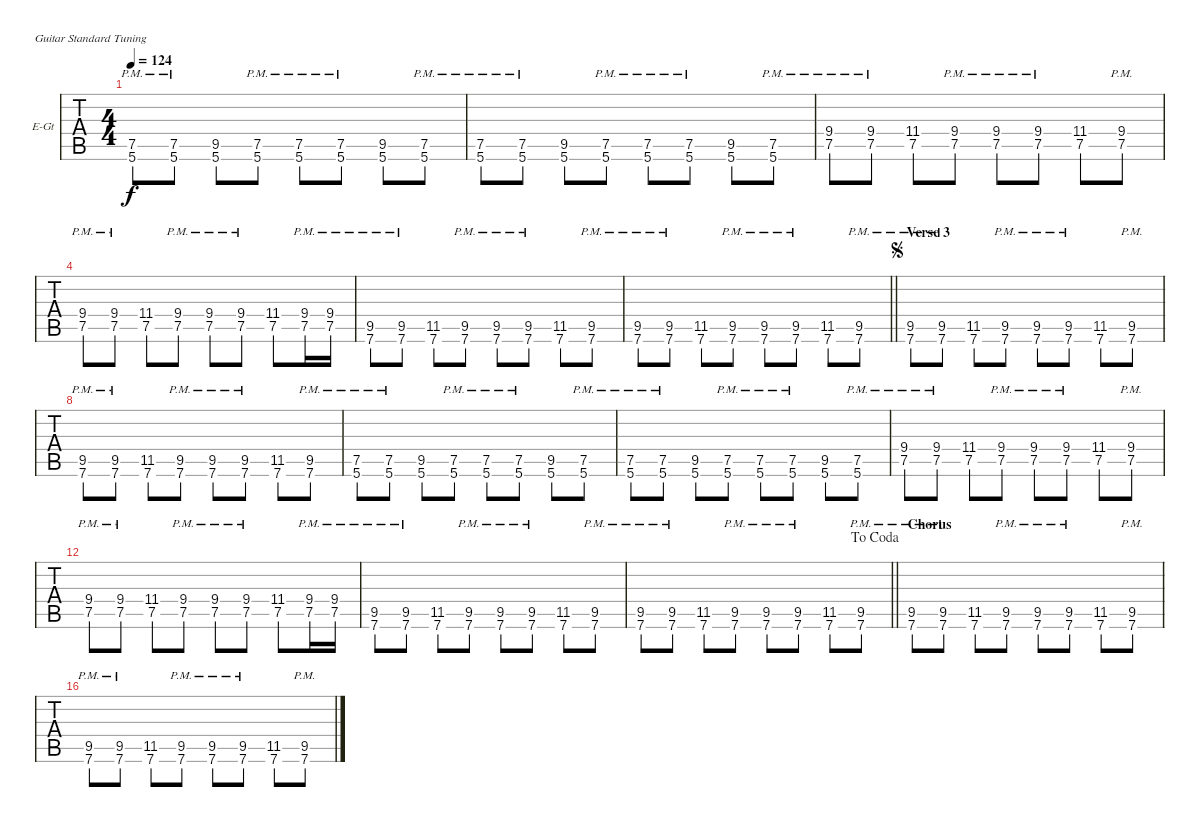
\bracketExtendMode nobrackets
\firstSystemTrackNameOrientation horizontal
\otherSystemsTrackNameOrientation horizontal
\defaultBarNumberDisplay FirstOfSystem
\track ("Clean Guitar" "E-Gt") {instrument electricguitarclean}
\staff {tabs}
\tuning (E4 B3 G3 D3 A2 E2)
\ts (4 4)
\tempo 124
\clef g2
\scale
0.333333
\ks g#minor
(7.5 5.6{pm}).8{dy f} (7.5 5.6{pm}).8 (9.5 5.6).8 (7.5 5.6{pm}).8 (7.5 5.6{pm}).8 (7.5 5.6{pm}).8 (9.5 5.6).8 (7.5 5.6{pm}).8 |
\scale
0.333333 (7.5 5.6{pm}).8 (7.5 5.6{pm}).8 (9.5 5.6).8 (7.5 5.6{pm}).8 (7.5 5.6{pm}).8 (7.5 5.6{pm}).8 (9.5 5.6).8 (7.5 5.6{pm}).8 |
\scale
0.333333
\ks b
(7.5{pm} 9.4).8 (7.5{pm} 9.4).8 (7.5 11.4).8 (7.5{pm} 9.4).8 (7.5{pm} 9.4).8 (7.5{pm} 9.4).8 (7.5 11.4).8 (7.5{pm} 9.4).8 |
\scale
0.333333
\ks g#minor
(7.5{pm} 9.4).8 (7.5{pm} 9.4).8 (7.5 11.4).8 (7.5{pm} 9.4).8 (7.5{pm} 9.4).8 (7.5{pm} 9.4).8 (7.5 11.4).8 (9.4 7.5{pm}).16 (7.5{pm} 9.4).16 |
\scale
0.333333 (9.5 7.6{pm}).8 (9.5 7.6{pm}).8 (11.5 7.6).8 (9.5 7.6{pm}).8 (9.5 7.6{pm}).8 (9.5 7.6{pm}).8 (11.5 7.6).8 (9.5 7.6{pm}).8 |
\scale
0.333333
\barLineRight lightlight
(9.5 7.6{pm}).8 (9.5 7.6{pm}).8 (11.5 7.6).8 (9.5 7.6{pm}).8 (9.5 7.6{pm}).8 (9.5 7.6{pm}).8 (11.5 7.6).8 (9.5 7.6{pm}).8 |
\section ("" "Verse 3")
\jump segno
\scale
0.333333
\ks b
(9.5 7.6{pm}).8 (9.5 7.6{pm}).8 (11.5 7.6).8 (9.5 7.6{pm}).8 (9.5 7.6{pm}).8 (9.5 7.6{pm}).8 (11.5 7.6).8 (9.5 7.6{pm}).8 |
\scale
0.333333
\ks g#minor
(9.5 7.6{pm}).8 (9.5 7.6{pm}).8 (11.5 7.6).8 (9.5 7.6{pm}).8 (9.5 7.6{pm}).8 (9.5 7.6{pm}).8 (11.5 7.6).8 (9.5 7.6{pm}).8 |
\scale
0.333333 (7.5 5.6{pm}).8 (7.5 5.6{pm}).8 (9.5 5.6).8 (7.5 5.6{pm}).8 (7.5 5.6{pm}).8 (7.5 5.6{pm}).8 (9.5 5.6).8 (7.5 5.6{pm}).8 |
\scale
0.333333 (7.5 5.6{pm}).8 (7.5 5.6{pm}).8 (9.5 5.6).8 (7.5 5.6{pm}).8 (7.5 5.6{pm}).8 (7.5 5.6{pm}).8 (9.5 5.6).8 (7.5 5.6{pm}).8 |
\scale
0.333333
\ks b
(7.5{pm} 9.4).8 (7.5{pm} 9.4).8 (7.5 11.4).8 (7.5{pm} 9.4).8 (7.5{pm} 9.4).8 (7.5{pm} 9.4).8 (7.5 11.4).8 (7.5{pm} 9.4).8 |
\scale
0.333333
\ks g#minor
(7.5{pm} 9.4).8 (7.5{pm} 9.4).8 (7.5 11.4).8 (7.5{pm} 9.4).8 (7.5{pm} 9.4).8 (7.5{pm} 9.4).8 (7.5 11.4).8 (9.4 7.5{pm}).16 (7.5{pm} 9.4).16 |
\scale
0.333333 (9.5 7.6{pm}).8 (9.5 7.6{pm}).8 (11.5 7.6).8 (9.5 7.6{pm}).8 (9.5 7.6{pm}).8 (9.5 7.6{pm}).8 (11.5 7.6).8 (9.5 7.6{pm}).8 |
\jump dacoda
\scale
0.333333
\barLineRight lightlight
(9.5 7.6{pm}).8 (9.5 7.6{pm}).8 (11.5 7.6).8 (9.5 7.6{pm}).8 (9.5 7.6{pm}).8 (9.5 7.6{pm}).8 (11.5 7.6).8 (9.5 7.6{pm}).8 |
\section ("" "Chorus")
\scale
0.333333
\ks b
(9.5 7.6{pm}).8 (9.5 7.6{pm}).8 (11.5 7.6).8 (9.5 7.6{pm}).8 (9.5 7.6{pm}).8 (9.5 7.6{pm}).8 (11.5 7.6).8 (9.5 7.6{pm}).8 |
\scale
0.333333
\ks g#minor
(9.5 7.6{pm}).8 (9.5 7.6{pm}).8 (11.5 7.6).8 (9.5 7.6{pm}).8 (9.5 7.6{pm}).8 (9.5 7.6{pm}).8 (11.5 7.6).8 (9.5 7.6{pm}).8
